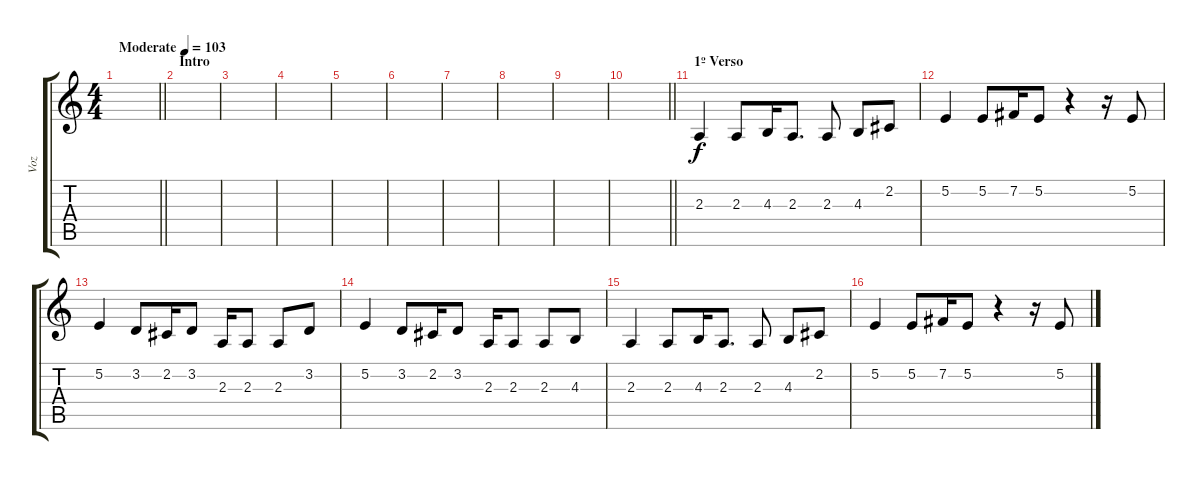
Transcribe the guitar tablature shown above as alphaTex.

\track ("Voz" "Voz") {instrument lead1square}
\staff {score tabs}
\tuning (E4 B3 G3 D3 A2 E2) {hide}
\ts (4 4)
\tempo (103 "Moderate")
\clef g2
\barLineRight lightlight
\ks c
|
\section ("" "Intro")
|
|
|
|
|
|
|
|
\barLineRight lightlight
|
\section ("" "1º Verso")
2.3.4 2.3.8 4.3.16 2.3.8{d} 2.3.8 4.3.8 2.2.8 |
5.2.4 5.2.8 7.2.16 5.2.8 r.4 r.16 5.2.8 |
5.2.4 3.2.8 2.2.16 3.2.8 2.3.16 2.3.8 2.3.8 3.2.8 |
5.2.4 3.2.8 2.2.16 3.2.8 2.3.16 2.3.8 2.3.8 4.3.8 |
2.3.4 2.3.8 4.3.16 2.3.8{d} 2.3.8 4.3.8 2.2.8 |
5.2.4 5.2.8 7.2.16 5.2.8 r.4 r.16 5.2.8
